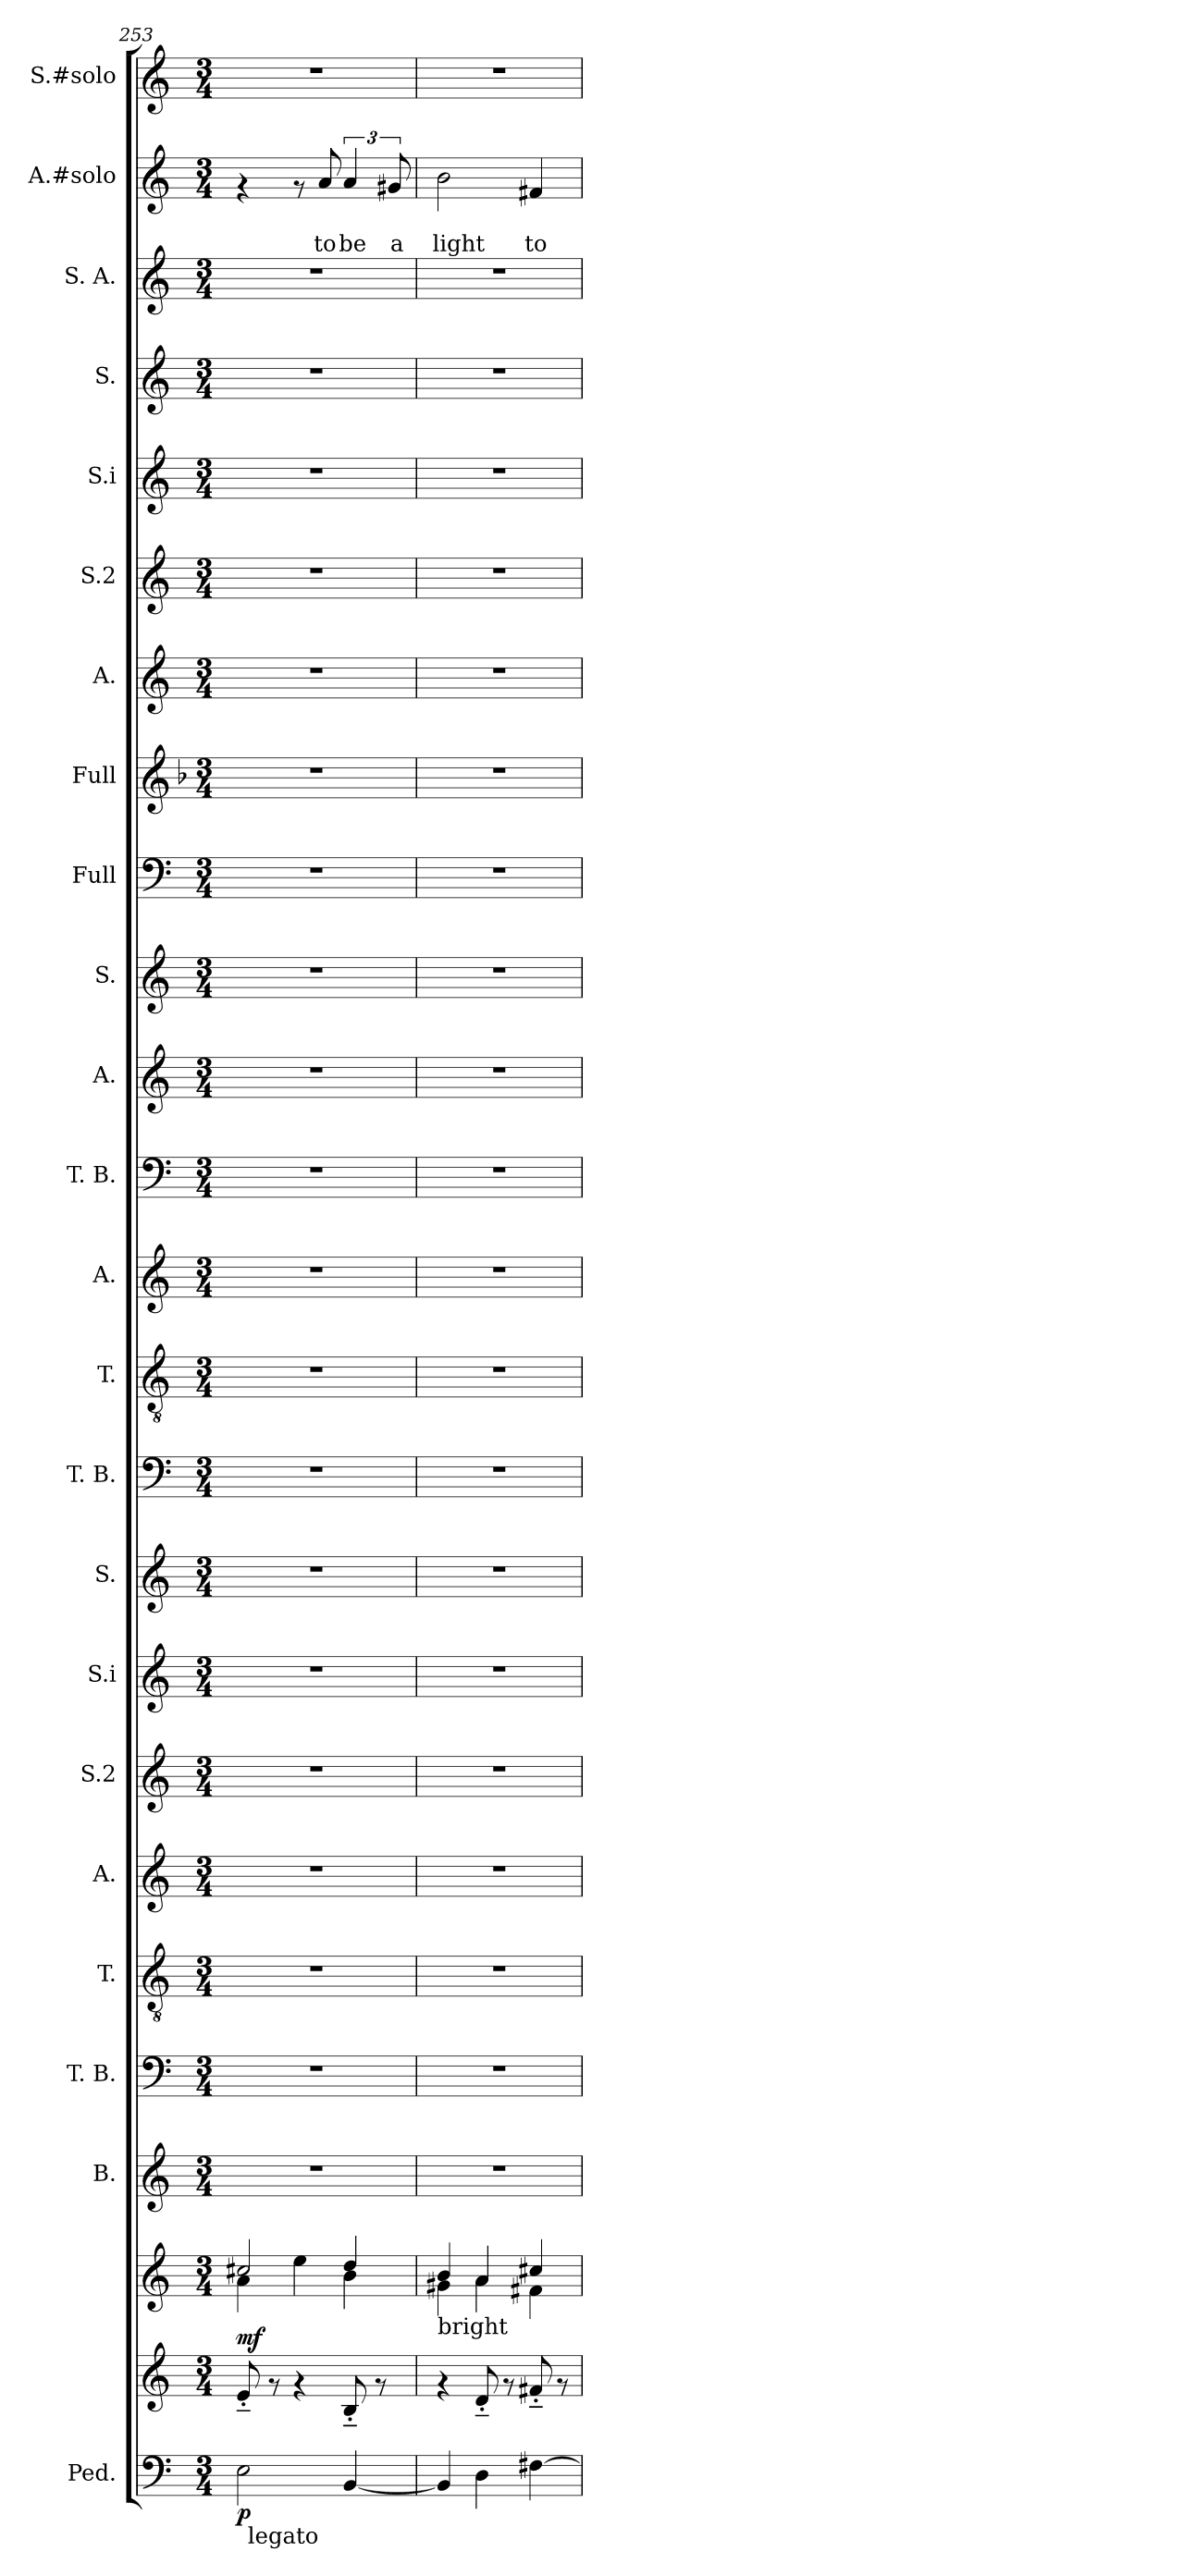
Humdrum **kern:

**kern	**dynam	**kern	**dynam	**kern	**kern	**kern	**kern	**kern	**kern	**kern	**kern	**kern	**kern	**kern	**kern	**kern	**kern	**kern	**kern	**kern	**kern	**kern	**kern	**kern	**kern	**text	**text	**kern
*part25	*part25	*part24	*part24	*part23	*part22	*part21	*part20	*part19	*part18	*part17	*part16	*part15	*part14	*part13	*part12	*part11	*part10	*part9	*part8	*part7	*part6	*part5	*part4	*part3	*part2	*part2	*part2	*part1
*staff25	*staff25	*staff24	*staff24	*staff23	*staff22	*staff21	*staff20	*staff19	*staff18	*staff17	*staff16	*staff15	*staff14	*staff13	*staff12	*staff11	*staff10	*staff9	*staff8	*staff7	*staff6	*staff5	*staff4	*staff3	*staff2	*staff2	*staff2	*staff1
*I"Ped.	*	*	*	*	*I"B.	*I"T. B.	*I"T.	*I"A.	*I"S.2	*I"S.i	*I"S.	*I"T. B.	*I"T.	*I"A.	*I"T. B.	*I"A.	*I"S.	*I"Full	*I"Full	*I"A.	*I"S.2	*I"S.i	*I"S.	*I"S. A.	*I"A.#solo	*	*	*I"S.#solo
*I'Ped.	*	*	*	*	*	*I'T. B.	*I'T.	*I'A.	*I'S.2	*I'S.i	*I'S.	*I'T. B.	*I'T.	*	*I'T. B.	*I'A.	*I'S.	*	*	*I'A.	*I'S.2	*I'S.i	*I'S.	*I'S. A.	*I'A.#solo	*	*	*I'S.#solo
*clefF4	*	*clefG2	*	*clefG2	*clefG2	*clefF4	*clefGv2	*clefG2	*clefG2	*clefG2	*clefG2	*clefF4	*clefGv2	*clefG2	*clefF4	*clefG2	*clefG2	*clefF4	*clefG2	*clefG2	*clefG2	*clefG2	*clefG2	*clefG2	*clefG2	*	*	*clefG2
*	*	*	*	*	*	*	*	*	*	*	*	*	*	*	*	*	*	*	*ITrd3c5	*	*	*	*	*	*	*	*	*
*k[]	*	*k[]	*	*k[]	*k[]	*k[]	*k[]	*k[]	*k[]	*k[]	*k[]	*k[]	*k[]	*k[]	*k[]	*k[]	*k[]	*k[]	*k[]	*k[]	*k[]	*k[]	*k[]	*k[]	*k[]	*	*	*k[]
*C:	*	*C:	*	*C:	*C:	*C:	*C:	*C:	*C:	*C:	*C:	*C:	*C:	*C:	*C:	*C:	*C:	*C:	*C:	*C:	*C:	*C:	*C:	*C:	*C:	*	*	*C:
*M3/4	*	*M3/4	*	*M3/4	*M3/4	*M3/4	*M3/4	*M3/4	*M3/4	*M3/4	*M3/4	*M3/4	*M3/4	*M3/4	*M3/4	*M3/4	*M3/4	*M3/4	*M3/4	*M3/4	*M3/4	*M3/4	*M3/4	*M3/4	*M3/4	*	*	*M3/4
=253	=253	=253	=253	=253	=253	=253	=253	=253	=253	=253	=253	=253	=253	=253	=253	=253	=253	=253	=253	=253	=253	=253	=253	=253	=253	=253	=253	=253
*	*	*	*	*^	*	*	*	*	*	*	*	*	*	*	*	*	*	*	*	*	*	*	*	*	*	*	*	*
!	!LO:DY:b	!	!LO:DY:a	!	!	!	!	!	!	!	!	!	!	!	!	!	!	!	!	!	!	!	!	!	!	!	!	!	!
*^	*	*	*	*	*	*	*	*	*	*	*	*	*	*	*	*	*	*	*	*	*	*	*	*	*	*	*	*	*
2E\	32ryy	p	8e~<'</	mf	2cc#X/	4a\	2.r	2.r	2.r	2.r	2.r	2.r	2.r	2.r	2.r	2.r	2.r	2.r	2.r	2.r	2.r	2.r	2.r	2.r	2.r	2.r	4rf	.	.	2.r
!	!LO:TX:b:t=legato	!	!	!	!	!	!	!	!	!	!	!	!	!	!	!	!	!	!	!	!	!	!	!	!	!	!	!	!	!
.	2ryy	.	.	.	.	.	.	.	.	.	.	.	.	.	.	.	.	.	.	.	.	.	.	.	.	.	.	.	.	.
.	.	.	8rf	.	.	.	.	.	.	.	.	.	.	.	.	.	.	.	.	.	.	.	.	.	.	.	.	.	.	.
.	.	.	4rf	.	.	4ee\	.	.	.	.	.	.	.	.	.	.	.	.	.	.	.	.	.	.	.	.	8rf	.	.	.
!	!	!	!	!	!	!	!	!	!	!	!	!	!	!	!	!	!	!	!	!	!	!	!	!	!	!	!	!	!LO:LY:b	!
.	.	.	.	.	.	.	.	.	.	.	.	.	.	.	.	.	.	.	.	.	.	.	.	.	.	.	8a/	.	to	.
!	!	!	!	!	!	!	!	!	!	!	!	!	!	!	!	!	!	!	!	!	!	!	!	!	!	!	!	!	!LO:LY:b	!
[<4BB/	.	.	8B'<~</	.	4dd/	4b\	.	.	.	.	.	.	.	.	.	.	.	.	.	.	.	.	.	.	.	.	6a/	.	be	.
.	8..ryy	.	.	.	.	.	.	.	.	.	.	.	.	.	.	.	.	.	.	.	.	.	.	.	.	.	.	.	.	.
.	.	.	8rf	.	.	.	.	.	.	.	.	.	.	.	.	.	.	.	.	.	.	.	.	.	.	.	.	.	.	.
!	!	!	!	!	!	!	!	!	!	!	!	!	!	!	!	!	!	!	!	!	!	!	!	!	!	!	!	!	!LO:LY:b	!
.	.	.	.	.	.	.	.	.	.	.	.	.	.	.	.	.	.	.	.	.	.	.	.	.	.	.	12g#X/	.	a	.
=254	=254	=254	=254	=254	=254	=254	=254	=254	=254	=254	=254	=254	=254	=254	=254	=254	=254	=254	=254	=254	=254	=254	=254	=254	=254	=254	=254	=254	=254	=254
!	!	!	!	!	!LO:TX:b:t=bright	!	!	!	!	!	!	!	!	!	!	!	!	!	!	!	!	!	!	!	!	!	!	!	!	!
!	!	!	!	!	!	!	!	!	!	!	!	!	!	!	!	!	!	!	!	!	!	!	!	!	!	!	!	!	!LO:LY:b	!
*v	*v	*	*	*	*	*	*	*	*	*	*	*	*	*	*	*	*	*	*	*	*	*	*	*	*	*	*	*	*	*
4BB/]	.	4rf	.	4b/	4g#X\	2.r	2.r	2.r	2.r	2.r	2.r	2.r	2.r	2.r	2.r	2.r	2.r	2.r	2.r	2.r	2.r	2.r	2.r	2.r	2.r	2b\	.	light	2.r
4D\	.	8d~<'</	.	4a/	4a\	.	.	.	.	.	.	.	.	.	.	.	.	.	.	.	.	.	.	.	.	.	.	.	.
.	.	8rf	.	.	.	.	.	.	.	.	.	.	.	.	.	.	.	.	.	.	.	.	.	.	.	.	.	.	.
!	!	!	!	!	!	!	!	!	!	!	!	!	!	!	!	!	!	!	!	!	!	!	!	!	!	!	!	!LO:LY:b	!
[>4F#X\	.	8f#X~<'</	.	4cc#X/	4f#X\	.	.	.	.	.	.	.	.	.	.	.	.	.	.	.	.	.	.	.	.	4f#X/	.	to	.
.	.	8rf	.	.	.	.	.	.	.	.	.	.	.	.	.	.	.	.	.	.	.	.	.	.	.	.	.	.	.
*	*	*	*	*v	*v	*	*	*	*	*	*	*	*	*	*	*	*	*	*	*	*	*	*	*	*	*	*	*	*
=	=	=	=	=	=	=	=	=	=	=	=	=	=	=	=	=	=	=	=	=	=	=	=	=	=	=	=	=
*-	*-	*-	*-	*-	*-	*-	*-	*-	*-	*-	*-	*-	*-	*-	*-	*-	*-	*-	*-	*-	*-	*-	*-	*-	*-	*-	*-	*-
